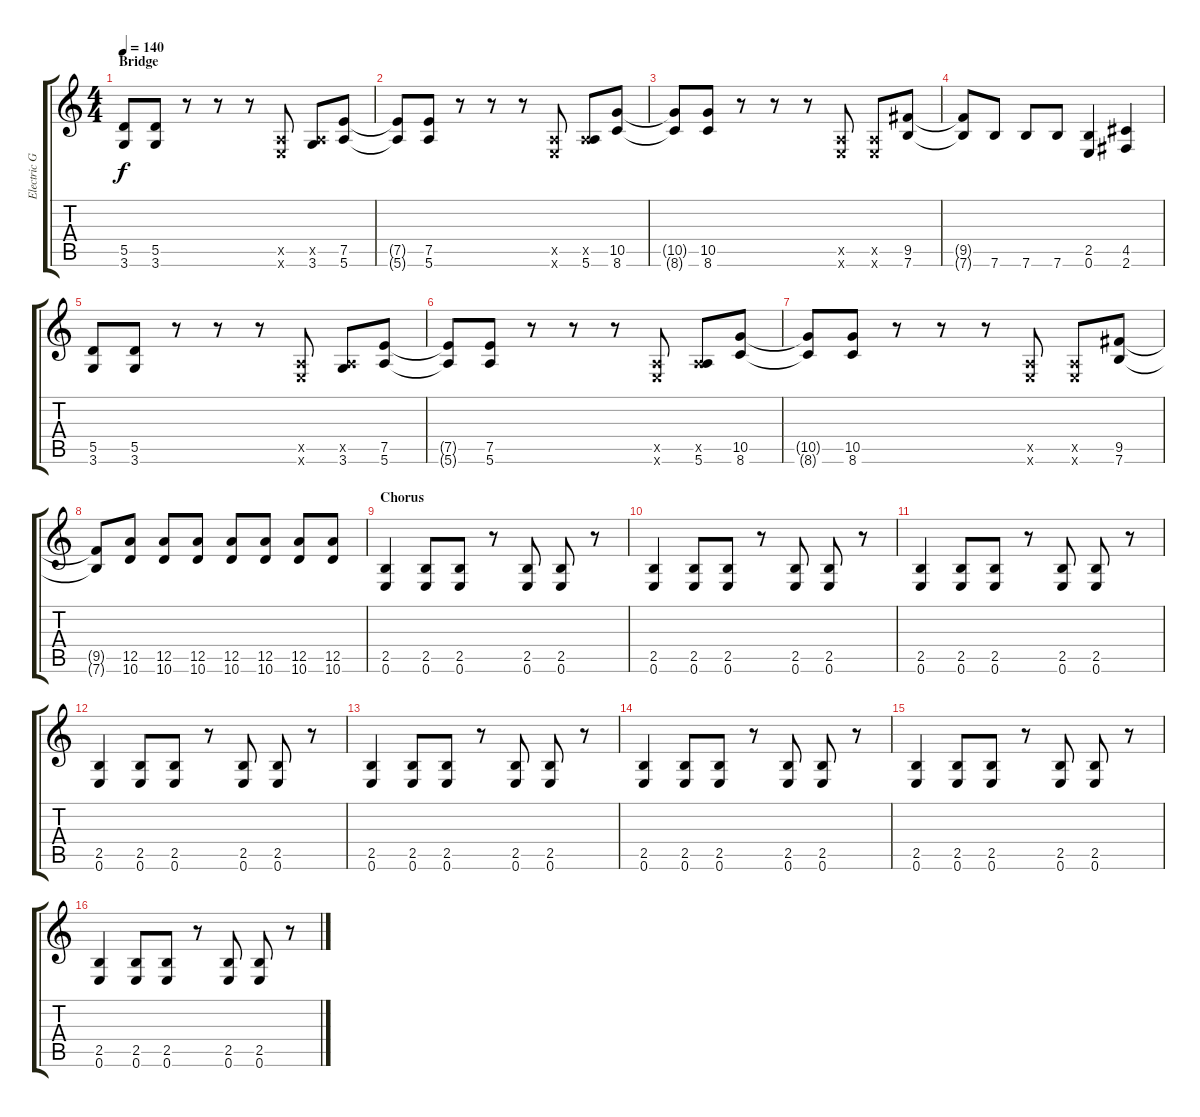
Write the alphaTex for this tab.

\track ("Electric Guitar 2" "Electric G") {instrument distortionguitar}
\staff {score tabs}
\tuning (E4 B3 G3 D3 A2 E2) {hide}
\ts (4 4)
\section ("" "Bridge")
\tempo 140
\clef g2
\ks c
(5.5 3.6).8{dy f} (5.5 3.6).8 r.8 r.8 r.8 (0.5{x} 0.6{x}).8 (0.5{x} 3.6).8 (7.5 5.6).8 |
(7.5{t} 5.6{t}).8 (7.5 5.6).8 r.8 r.8 r.8 (0.5{x} 0.6{x}).8 (0.5{x} 5.6).8 (10.5 8.6).8 |
(10.5{t} 8.6{t}).8 (10.5 8.6).8 r.8 r.8 r.8 (0.5{x} 0.6{x}).8 (0.5{x} 0.6{x}).8 (9.5 7.6).8 |
(9.5{t} 7.6{t}).8 7.6.8 7.6.8 7.6.8 (2.5 0.6).4 (4.5 2.6).4 |
(5.5 3.6).8 (5.5 3.6).8 r.8 r.8 r.8 (0.5{x} 0.6{x}).8 (0.5{x} 3.6).8 (7.5 5.6).8 |
(7.5{t} 5.6{t}).8 (7.5 5.6).8 r.8 r.8 r.8 (0.5{x} 0.6{x}).8 (0.5{x} 5.6).8 (10.5 8.6).8 |
(10.5{t} 8.6{t}).8 (10.5 8.6).8 r.8 r.8 r.8 (0.5{x} 0.6{x}).8 (0.5{x} 0.6{x}).8 (9.5 7.6).8 |
(9.5{t} 7.6{t}).8 (12.5 10.6).8 (12.5 10.6).8 (12.5 10.6).8 (12.5 10.6).8 (12.5 10.6).8 (12.5 10.6).8 (12.5 10.6).8 |
\section ("" "Chorus")
(2.5 0.6).4 (2.5 0.6).8 (2.5 0.6).8 r.8 (2.5 0.6).8 (2.5 0.6).8 r.8 |
(2.5 0.6).4 (2.5 0.6).8 (2.5 0.6).8 r.8 (2.5 0.6).8 (2.5 0.6).8 r.8 |
(2.5 0.6).4 (2.5 0.6).8 (2.5 0.6).8 r.8 (2.5 0.6).8 (2.5 0.6).8 r.8 |
(2.5 0.6).4 (2.5 0.6).8 (2.5 0.6).8 r.8 (2.5 0.6).8 (2.5 0.6).8 r.8 |
(2.5 0.6).4 (2.5 0.6).8 (2.5 0.6).8 r.8 (2.5 0.6).8 (2.5 0.6).8 r.8 |
(2.5 0.6).4 (2.5 0.6).8 (2.5 0.6).8 r.8 (2.5 0.6).8 (2.5 0.6).8 r.8 |
(2.5 0.6).4 (2.5 0.6).8 (2.5 0.6).8 r.8 (2.5 0.6).8 (2.5 0.6).8 r.8 |
(2.5 0.6).4 (2.5 0.6).8 (2.5 0.6).8 r.8 (2.5 0.6).8 (2.5 0.6).8 r.8
